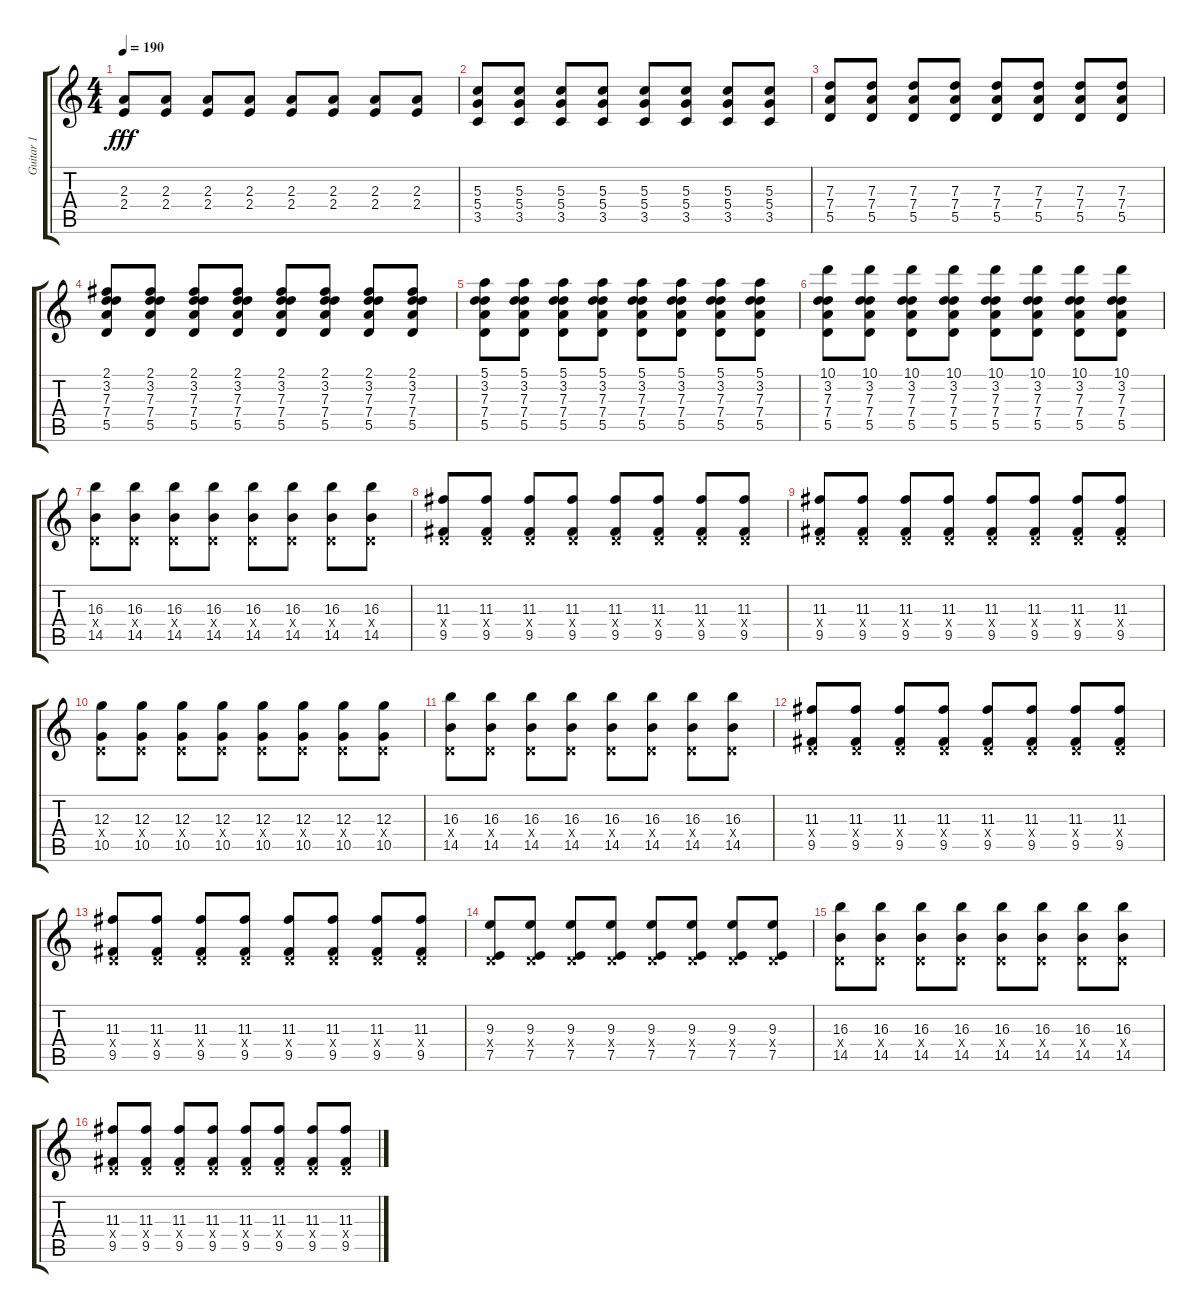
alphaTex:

\track ("Guitar 1" "Guitar 1") {instrument overdrivenguitar}
\staff {score tabs}
\tuning (E4 B3 G3 D3 A2 E2) {hide}
\ts (4 4)
\tempo 190
\clef g2
\ks c
(2.3 2.4).8{dy fff} (2.3 2.4).8 (2.3 2.4).8 (2.3 2.4).8 (2.3 2.4).8 (2.3 2.4).8 (2.3 2.4).8 (2.3 2.4).8 |
(5.3 5.4 3.5).8 (5.3 5.4 3.5).8 (5.3 5.4 3.5).8 (5.3 5.4 3.5).8 (5.3 5.4 3.5).8 (5.3 5.4 3.5).8 (5.3 5.4 3.5).8 (5.3 5.4 3.5).8 |
(7.3 7.4 5.5).8 (7.3 7.4 5.5).8 (7.3 7.4 5.5).8 (7.3 7.4 5.5).8 (7.3 7.4 5.5).8 (7.3 7.4 5.5).8 (7.3 7.4 5.5).8 (7.3 7.4 5.5).8 |
(2.1 3.2 7.3 7.4 5.5).8 (2.1 3.2 7.3 7.4 5.5).8 (2.1 3.2 7.3 7.4 5.5).8 (2.1 3.2 7.3 7.4 5.5).8 (2.1 3.2 7.3 7.4 5.5).8 (2.1 3.2 7.3 7.4 5.5).8 (2.1 3.2 7.3 7.4 5.5).8 (2.1 3.2 7.3 7.4 5.5).8 |
(5.1 3.2 7.3 7.4 5.5).8 (5.1 3.2 7.3 7.4 5.5).8 (5.1 3.2 7.3 7.4 5.5).8 (5.1 3.2 7.3 7.4 5.5).8 (5.1 3.2 7.3 7.4 5.5).8 (5.1 3.2 7.3 7.4 5.5).8 (5.1 3.2 7.3 7.4 5.5).8 (5.1 3.2 7.3 7.4 5.5).8 |
(10.1 3.2 7.3 7.4 5.5).8 (10.1 3.2 7.3 7.4 5.5).8 (10.1 3.2 7.3 7.4 5.5).8 (10.1 3.2 7.3 7.4 5.5).8 (10.1 3.2 7.3 7.4 5.5).8 (10.1 3.2 7.3 7.4 5.5).8 (10.1 3.2 7.3 7.4 5.5).8 (10.1 3.2 7.3 7.4 5.5).8 |
(16.3 0.4{x} 14.5).8 (16.3 0.4{x} 14.5).8 (16.3 0.4{x} 14.5).8 (16.3 0.4{x} 14.5).8 (16.3 0.4{x} 14.5).8 (16.3 0.4{x} 14.5).8 (16.3 0.4{x} 14.5).8 (16.3 0.4{x} 14.5).8 |
(11.3 0.4{x} 9.5).8 (11.3 0.4{x} 9.5).8 (11.3 0.4{x} 9.5).8 (11.3 0.4{x} 9.5).8 (11.3 0.4{x} 9.5).8 (11.3 0.4{x} 9.5).8 (11.3 0.4{x} 9.5).8 (11.3 0.4{x} 9.5).8 |
(11.3 0.4{x} 9.5).8 (11.3 0.4{x} 9.5).8 (11.3 0.4{x} 9.5).8 (11.3 0.4{x} 9.5).8 (11.3 0.4{x} 9.5).8 (11.3 0.4{x} 9.5).8 (11.3 0.4{x} 9.5).8 (11.3 0.4{x} 9.5).8 |
(12.3 0.4{x} 10.5).8 (12.3 0.4{x} 10.5).8 (12.3 0.4{x} 10.5).8 (12.3 0.4{x} 10.5).8 (12.3 0.4{x} 10.5).8 (12.3 0.4{x} 10.5).8 (12.3 0.4{x} 10.5).8 (12.3 0.4{x} 10.5).8 |
(16.3 0.4{x} 14.5).8 (16.3 0.4{x} 14.5).8 (16.3 0.4{x} 14.5).8 (16.3 0.4{x} 14.5).8 (16.3 0.4{x} 14.5).8 (16.3 0.4{x} 14.5).8 (16.3 0.4{x} 14.5).8 (16.3 0.4{x} 14.5).8 |
(11.3 0.4{x} 9.5).8 (11.3 0.4{x} 9.5).8 (11.3 0.4{x} 9.5).8 (11.3 0.4{x} 9.5).8 (11.3 0.4{x} 9.5).8 (11.3 0.4{x} 9.5).8 (11.3 0.4{x} 9.5).8 (11.3 0.4{x} 9.5).8 |
(11.3 0.4{x} 9.5).8 (11.3 0.4{x} 9.5).8 (11.3 0.4{x} 9.5).8 (11.3 0.4{x} 9.5).8 (11.3 0.4{x} 9.5).8 (11.3 0.4{x} 9.5).8 (11.3 0.4{x} 9.5).8 (11.3 0.4{x} 9.5).8 |
(9.3 0.4{x} 7.5).8 (9.3 0.4{x} 7.5).8 (9.3 0.4{x} 7.5).8 (9.3 0.4{x} 7.5).8 (9.3 0.4{x} 7.5).8 (9.3 0.4{x} 7.5).8 (9.3 0.4{x} 7.5).8 (9.3 0.4{x} 7.5).8 |
(16.3 0.4{x} 14.5).8 (16.3 0.4{x} 14.5).8 (16.3 0.4{x} 14.5).8 (16.3 0.4{x} 14.5).8 (16.3 0.4{x} 14.5).8 (16.3 0.4{x} 14.5).8 (16.3 0.4{x} 14.5).8 (16.3 0.4{x} 14.5).8 |
(11.3 0.4{x} 9.5).8 (11.3 0.4{x} 9.5).8 (11.3 0.4{x} 9.5).8 (11.3 0.4{x} 9.5).8 (11.3 0.4{x} 9.5).8 (11.3 0.4{x} 9.5).8 (11.3 0.4{x} 9.5).8 (11.3 0.4{x} 9.5).8
